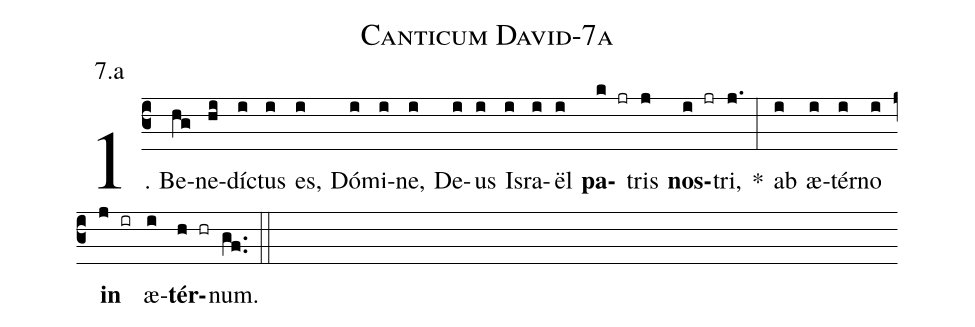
name: Canticum David-7a;
annotation: 7.a;
%%
(c3)1. Be(hg)ne(hi)díc(i)tus(i) es,(i) Dó(i)mi(i)ne,(i) De(i)us(i) Is(i)ra(i)ël(i) <b>pa</b>(k jr)tris(j) <b>nos</b>(i jr)tri,(j.) *(:) ab(i) æ(i)tér(i)no(i) <b>in</b>(j ir) æ(i)<b>tér</b>(h hr)num.(gf..) (::)
